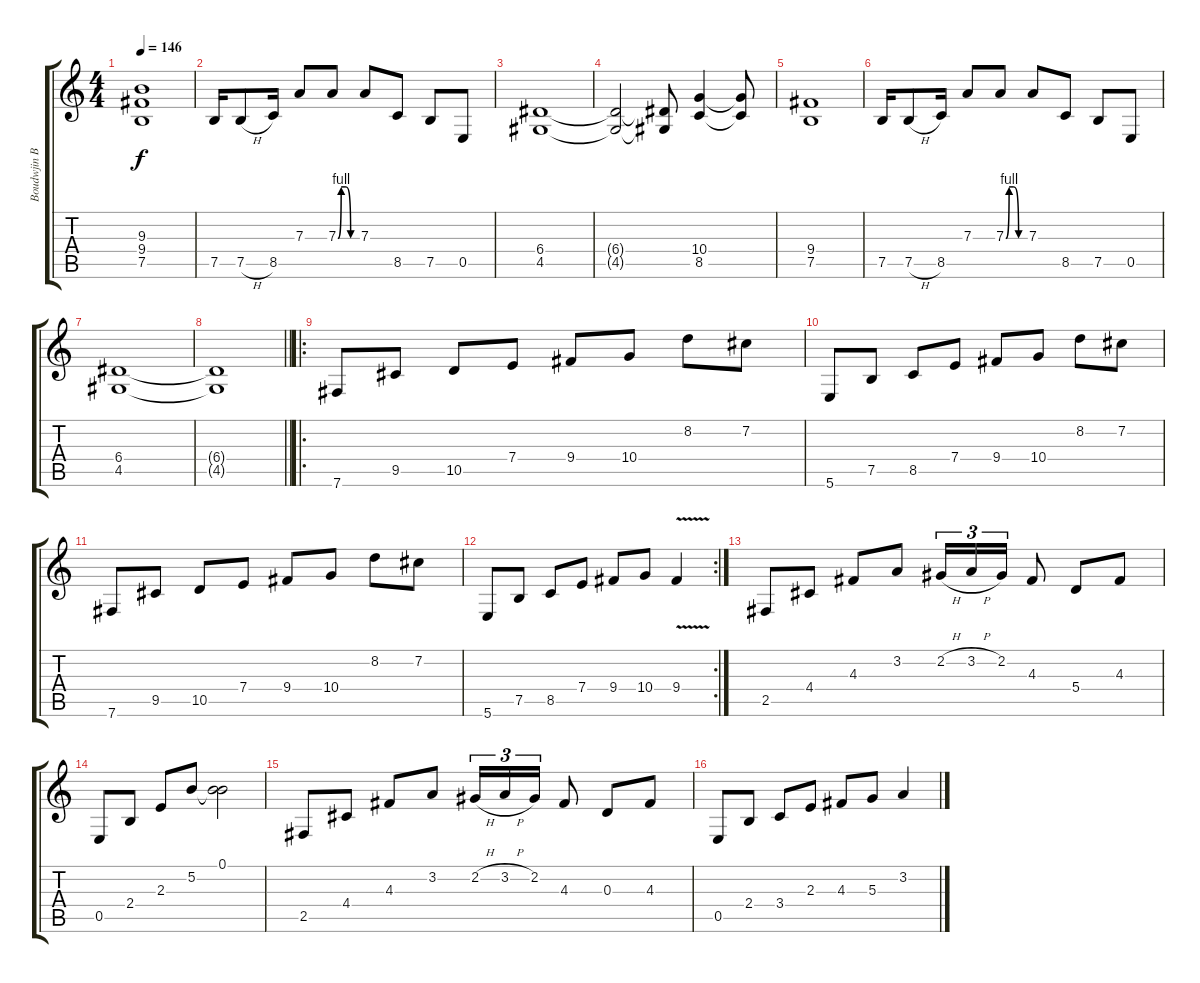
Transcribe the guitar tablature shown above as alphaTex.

\track ("Boudwjin Bonebakker" "Boudwjin B") {instrument distortionguitar}
\staff {score tabs}
\tuning (B3 Gb3 D3 A2 E2 B1) {hide}
\ts (4 4)
\tempo 146
\clef g2
\ks c
(9.3 9.4 7.5).1{dy f} |
7.5.16 7.5{h}.8 8.5.16 7.3.8 7.3{be (custom 0 0 10 4 25 4 40 0 60 0)}.8 7.3.8 8.5.8 7.5.8 0.5.8 |
(6.4 4.5).1 |
(6.4{t} 4.5{t}).2 (6.4{t} 4.5{t}).8 (10.4 8.5).4 (10.4{t} 8.5{t}).8 |
(9.4 7.5).1 |
7.5.16 7.5{h}.8 8.5.16 7.3.8 7.3{be (custom 0 0 10 4 25 4 40 0 60 0)}.8 7.3.8 8.5.8 7.5.8 0.5.8 |
(6.4 4.5).1 |
\barLineRight lightlight
(6.4{t} 4.5{t}).1 |
\ro
\section ("" "")
7.6.8 9.5.8 10.5.8 7.4.8 9.4.8 10.4.8 8.2.8 7.2.8 |
5.6.8 7.5.8 8.5.8 7.4.8 9.4.8 10.4.8 8.2.8 7.2.8 |
7.6.8 9.5.8 10.5.8 7.4.8 9.4.8 10.4.8 8.2.8 7.2.8 |
\rc 2
5.6.8 7.5.8 8.5.8 7.4.8 9.4.8 10.4.8 9.4{v}.4 |
2.5.8{instrument electricguitarclean} 4.4.8 4.3.8 3.2.8 2.2{h}.16{tu (3 2)} 3.2{h}.16{tu (3 2)} 2.2.16{tu (3 2)} 4.3.8 5.4.8 4.3.8 |
0.5.8 2.4.8 2.3.8 5.2.8 (0.1 5.2{t}).2 |
2.5.8 4.4.8 4.3.8 3.2.8 2.2{h}.16{tu (3 2)} 3.2{h}.16{tu (3 2)} 2.2.16{tu (3 2)} 4.3.8 0.3.8 4.3.8 |
0.5.8 2.4.8 3.4.8 2.3.8 4.3.8 5.3.8 3.2.4
